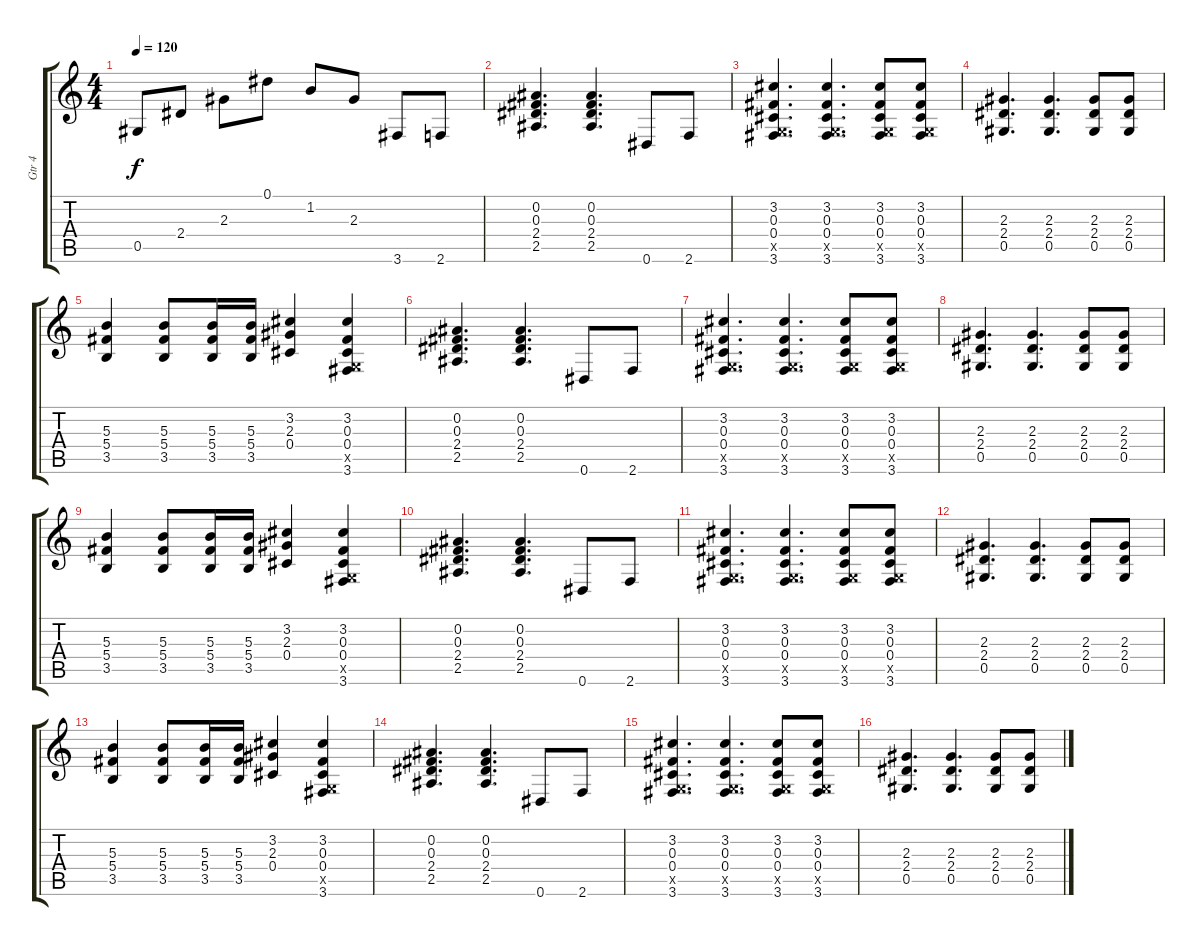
\track ("Gtr 4" "Gtr 4") {instrument electricguitarclean}
\staff {score tabs}
\tuning (Eb4 Bb3 Gb3 Db3 Ab2 Eb2) {hide}
\ts (4 4)
\tempo 120
\clef g2
\ks c
0.5.8{dy f} 2.4.8 2.3.8 0.1.8 1.2.8 2.3.8 3.6.8 2.6.8 |
(0.2 0.3 2.4 2.5).4{d} (0.2 0.3 2.4 2.5).4{d} 0.6.8 2.6.8 |
(3.2 0.3 0.4 -1.5{x} 3.6).4{d} (3.2 0.3 0.4 -1.5{x} 3.6).4{d} (3.2 0.3 0.4 -1.5{x} 3.6).8 (3.2 0.3 0.4 -1.5{x} 3.6).8 |
(2.3 2.4 0.5).4{d} (2.3 2.4 0.5).4{d} (2.3 2.4 0.5).8 (2.3 2.4 0.5).8 |
(5.3 5.4 3.5).4 (5.3 5.4 3.5).8 (5.3 5.4 3.5).16 (5.3 5.4 3.5).16 (3.2 2.3 0.4).4 (3.2 0.3 0.4 -1.5{x} 3.6).4 |
(0.2 0.3 2.4 2.5).4{d} (0.2 0.3 2.4 2.5).4{d} 0.6.8 2.6.8 |
(3.2 0.3 0.4 -1.5{x} 3.6).4{d} (3.2 0.3 0.4 -1.5{x} 3.6).4{d} (3.2 0.3 0.4 -1.5{x} 3.6).8 (3.2 0.3 0.4 -1.5{x} 3.6).8 |
(2.3 2.4 0.5).4{d} (2.3 2.4 0.5).4{d} (2.3 2.4 0.5).8 (2.3 2.4 0.5).8 |
(5.3 5.4 3.5).4 (5.3 5.4 3.5).8 (5.3 5.4 3.5).16 (5.3 5.4 3.5).16 (3.2 2.3 0.4).4 (3.2 0.3 0.4 -1.5{x} 3.6).4 |
(0.2 0.3 2.4 2.5).4{d} (0.2 0.3 2.4 2.5).4{d} 0.6.8 2.6.8 |
(3.2 0.3 0.4 -1.5{x} 3.6).4{d} (3.2 0.3 0.4 -1.5{x} 3.6).4{d} (3.2 0.3 0.4 -1.5{x} 3.6).8 (3.2 0.3 0.4 -1.5{x} 3.6).8 |
(2.3 2.4 0.5).4{d} (2.3 2.4 0.5).4{d} (2.3 2.4 0.5).8 (2.3 2.4 0.5).8 |
(5.3 5.4 3.5).4 (5.3 5.4 3.5).8 (5.3 5.4 3.5).16 (5.3 5.4 3.5).16 (3.2 2.3 0.4).4 (3.2 0.3 0.4 -1.5{x} 3.6).4 |
(0.2 0.3 2.4 2.5).4{d} (0.2 0.3 2.4 2.5).4{d} 0.6.8 2.6.8 |
(3.2 0.3 0.4 -1.5{x} 3.6).4{d} (3.2 0.3 0.4 -1.5{x} 3.6).4{d} (3.2 0.3 0.4 -1.5{x} 3.6).8 (3.2 0.3 0.4 -1.5{x} 3.6).8 |
(2.3 2.4 0.5).4{d} (2.3 2.4 0.5).4{d} (2.3 2.4 0.5).8 (2.3 2.4 0.5).8
